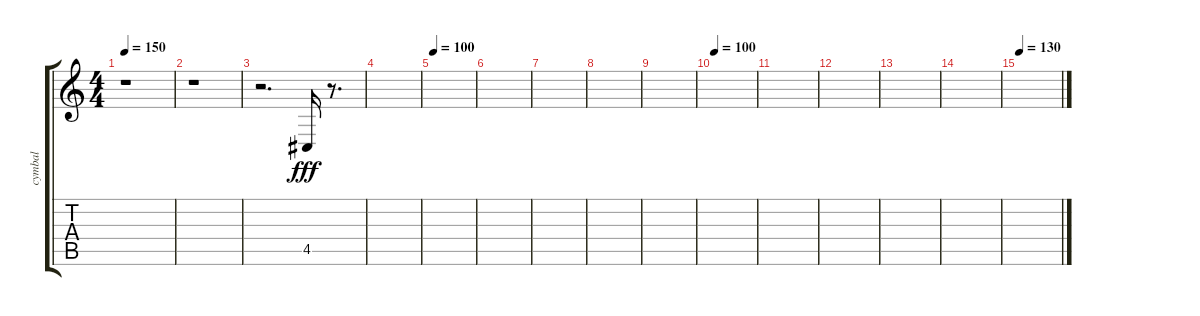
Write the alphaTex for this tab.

\track ("cymbal" "cymbal") {instrument reversecymbal}
\staff {score tabs}
\tuning (E4 B3 G3 D3 A2 E2) {hide}
\ts (4 4)
\tempo 150
\clef g2
\ks c
r.1{dy fff} |
r.1 |
r.2{d} 4.5.16 r.8{d} |
|
\tempo 100
|
|
|
|
|
\tempo 100
|
|
|
|
|
\tempo 130
